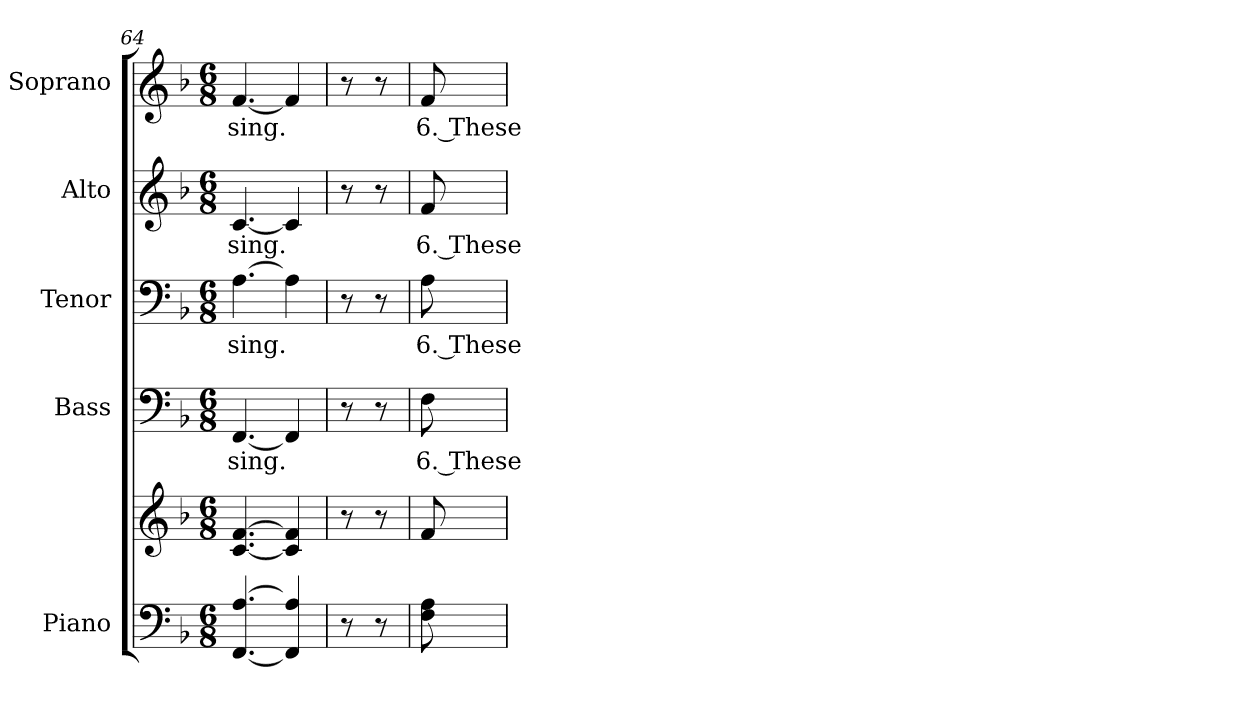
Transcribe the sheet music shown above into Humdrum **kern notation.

**kern	**kern	**kern	**text	**kern	**text	**kern	**text	**kern	**text
*part5	*part5	*part4	*part4	*part3	*part3	*part2	*part2	*part1	*part1
*staff6	*staff5	*staff4	*staff4	*staff3	*staff3	*staff2	*staff2	*staff1	*staff1
*I"Piano	*	*I"Bass	*	*I"Tenor	*	*I"Alto	*	*I"Soprano	*
*I'Pno.	*	*I'B.	*	*I'T.	*	*I'A.	*	*I'S.	*
!!LO:PB:g=z
*clefF4	*clefG2	*clefF4	*	*clefF4	*	*clefG2	*	*clefG2	*
*k[b-]	*k[b-]	*k[b-]	*	*k[b-]	*	*k[b-]	*	*k[b-]	*
*F:	*F:	*F:	*	*F:	*	*F:	*	*F:	*
*M6/8	*M6/8	*M6/8	*	*M6/8	*	*M6/8	*	*M6/8	*
=64	=64	=64	=64	=64	=64	=64	=64	=64	=64
!	!	!	!LO:LY:b:color=#000000	!	!	!	!	!	!
!	!	!	!	!	!LO:LY:b:color=#000000	!	!	!	!
!	!	!	!	!	!	!	!LO:LY:b:color=#000000	!	!
!	!	!	!	!	!	!	!	!	!LO:LY:b:color=#000000
[<4.FFi/ [>4.Ai	[<4.ci/ [>4.fi	[<4.FFi/	sing.	[>4.Ai\	sing.	[<4.ci/	sing.	[<4.fi/	sing.
4FFi/] 4Ai]	4ci/] 4fi]	4FFi/]	.	4Ai\]	.	4ci/]	.	4fi/]	.
=65	=65	=65	=65	=65	=65	=65	=65	=65	=65
8r	8r	8r	.	8r	.	8r	.	8r	.
8r	8r	8r	.	8r	.	8r	.	8r	.
=66	=66	=66	=66	=66	=66	=66	=66	=66	=66
!	!	!	!LO:LY:b:color=#000000	!	!	!	!	!	!
!	!	!	!	!	!LO:LY:b:color=#000000	!	!	!	!
!	!	!	!	!	!	!	!LO:LY:b:color=#000000	!	!
!	!	!	!	!	!	!	!	!	!LO:LY:b:color=#000000
8Fi\ 8Ai	8fi/	8Fi\	6. These	8Ai\	6. These	8fi/	6. These	8fi/	6. These
=	=	=	=	=	=	=	=	=	=
*-	*-	*-	*-	*-	*-	*-	*-	*-	*-
